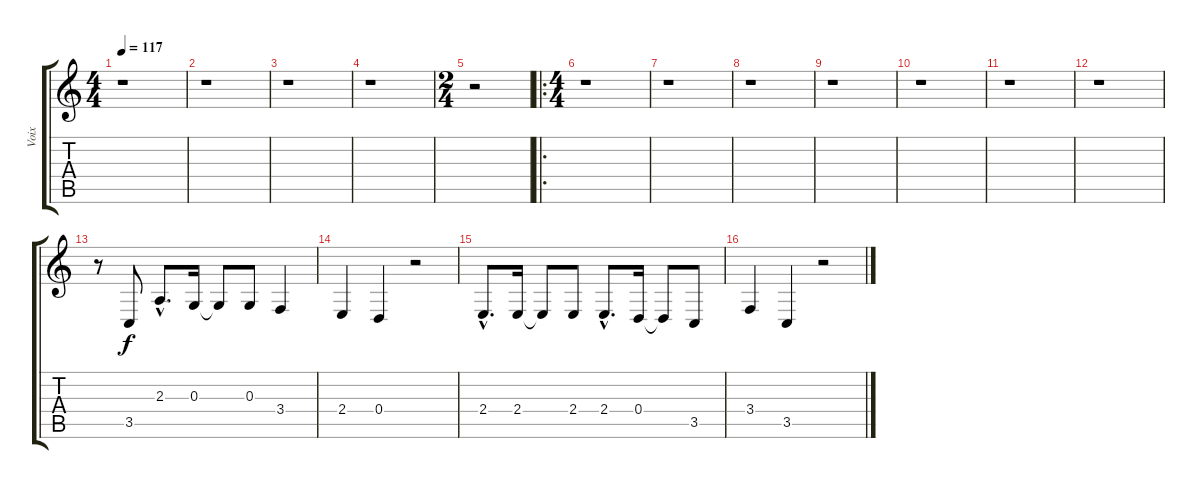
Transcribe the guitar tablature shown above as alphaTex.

\track ("Voix" "Voix") {instrument panflute}
\staff {score tabs}
\tuning (E4 B3 G3 D3 A2 E2) {hide}
\ts (4 4)
\tempo 117
\clef g2
\ks c
r.1{dy f instrument panflute} |
r.1 |
r.1 |
r.1 |
\ts (2 4)
r.2 |
\ro
\ts (4 4)
r.1 |
r.1 |
r.1 |
r.1 |
r.1 |
r.1 |
r.1 |
r.8 3.5.8 2.3{hac}.8{d} 0.3.16 0.3{t}.8 0.3.8 3.4.4 |
2.4.4 0.4.4 r.2 |
2.4{hac}.8{d} 2.4.16 2.4{t}.8 2.4.8 2.4{hac}.8{d} 0.4.16 0.4{t}.8 3.5.8 |
3.4.4 3.5.4 r.2
